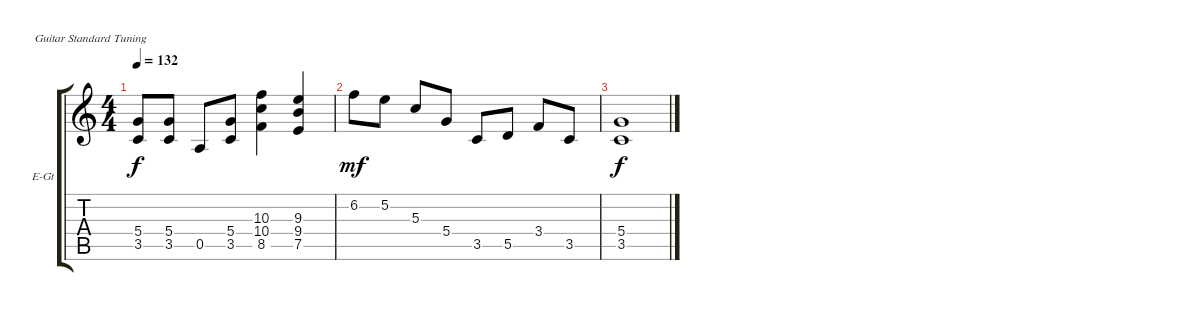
\bracketExtendMode groupsimilarinstruments
\firstSystemTrackNameOrientation horizontal
\otherSystemsTrackNameOrientation horizontal
\track ("Guitar 1" "E-Gt") {instrument overdrivenguitar}
\staff {score tabs}
\tuning (E4 B3 G3 D3 A2 E2)
\ts (4 4)
\tempo 132
\clef g2
\ks c
(5.4 3.5).8{dy f} (5.4 3.5).8 0.5.8 (5.4 3.5).8 (10.3 10.4 8.5).4 (9.3 9.4 7.5).4 |
6.2.8{dy mf} 5.2.8 5.3.8 5.4.8 3.5.8 5.5.8 3.4.8 3.5.8 |
(5.4 3.5).1{dy f}
